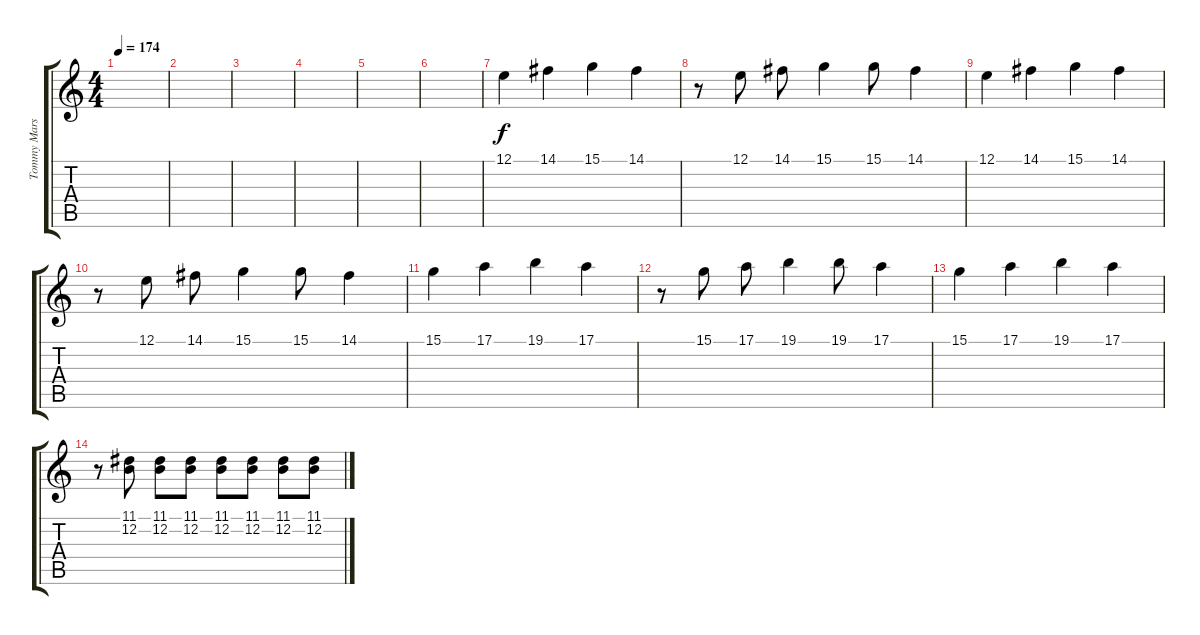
\track ("Tommy Mars 2" "Tommy Mars") {instrument synthbrass1}
\staff {score tabs}
\tuning (E4 B3 G3 D3 A2 E2) {hide}
\ts (4 4)
\tempo 174
\clef g2
\ks c
|
|
|
|
|
|
12.1.4 14.1.4 15.1.4 14.1.4 |
r.8 12.1.8 14.1.8 15.1.4 15.1.8 14.1.4 |
12.1.4 14.1.4 15.1.4 14.1.4 |
r.8 12.1.8 14.1.8 15.1.4 15.1.8 14.1.4 |
15.1.4 17.1.4 19.1.4 17.1.4 |
r.8 15.1.8 17.1.8 19.1.4 19.1.8 17.1.4 |
15.1.4 17.1.4 19.1.4 17.1.4 |
r.8 (11.1 12.2).8 (11.1 12.2).8 (11.1 12.2).8 (11.1 12.2).8 (11.1 12.2).8 (11.1 12.2).8 (11.1 12.2).8
